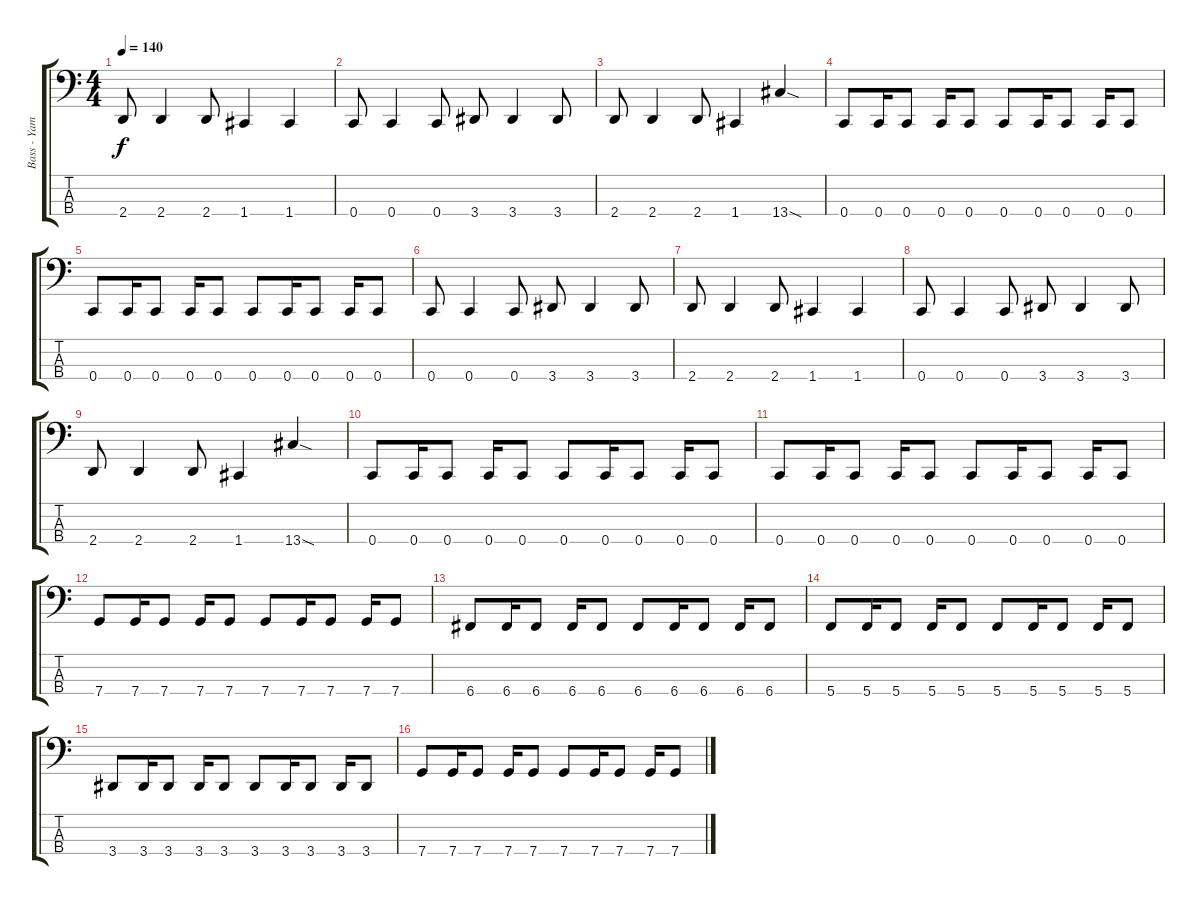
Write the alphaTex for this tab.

\track ("Bass - Yamaha RBX170 DBM" "Bass - Yam") {instrument electricbasspick}
\staff {score tabs}
\tuning (F2 C2 G1 C1) {hide}
\ts (4 4)
\tempo 140
\clef f4
\ks c
2.4.8{dy f} 2.4.4 2.4.8 1.4.4 1.4.4 |
0.4.8 0.4.4 0.4.8 3.4.8 3.4.4 3.4.8 |
2.4.8 2.4.4 2.4.8 1.4.4 13.4{sod}.4 |
0.4.8 0.4.16 0.4.8 0.4.16 0.4.8 0.4.8 0.4.16 0.4.8 0.4.16 0.4.8 |
0.4.8 0.4.16 0.4.8 0.4.16 0.4.8 0.4.8 0.4.16 0.4.8 0.4.16 0.4.8 |
0.4.8 0.4.4 0.4.8 3.4.8 3.4.4 3.4.8 |
2.4.8 2.4.4 2.4.8 1.4.4 1.4.4 |
0.4.8 0.4.4 0.4.8 3.4.8 3.4.4 3.4.8 |
2.4.8 2.4.4 2.4.8 1.4.4 13.4{sod}.4 |
0.4.8 0.4.16 0.4.8 0.4.16 0.4.8 0.4.8 0.4.16 0.4.8 0.4.16 0.4.8 |
0.4.8 0.4.16 0.4.8 0.4.16 0.4.8 0.4.8 0.4.16 0.4.8 0.4.16 0.4.8 |
7.4.8 7.4.16 7.4.8 7.4.16 7.4.8 7.4.8 7.4.16 7.4.8 7.4.16 7.4.8 |
6.4.8 6.4.16 6.4.8 6.4.16 6.4.8 6.4.8 6.4.16 6.4.8 6.4.16 6.4.8 |
5.4.8 5.4.16 5.4.8 5.4.16 5.4.8 5.4.8 5.4.16 5.4.8 5.4.16 5.4.8 |
3.4.8 3.4.16 3.4.8 3.4.16 3.4.8 3.4.8 3.4.16 3.4.8 3.4.16 3.4.8 |
7.4.8 7.4.16 7.4.8 7.4.16 7.4.8 7.4.8 7.4.16 7.4.8 7.4.16 7.4.8
